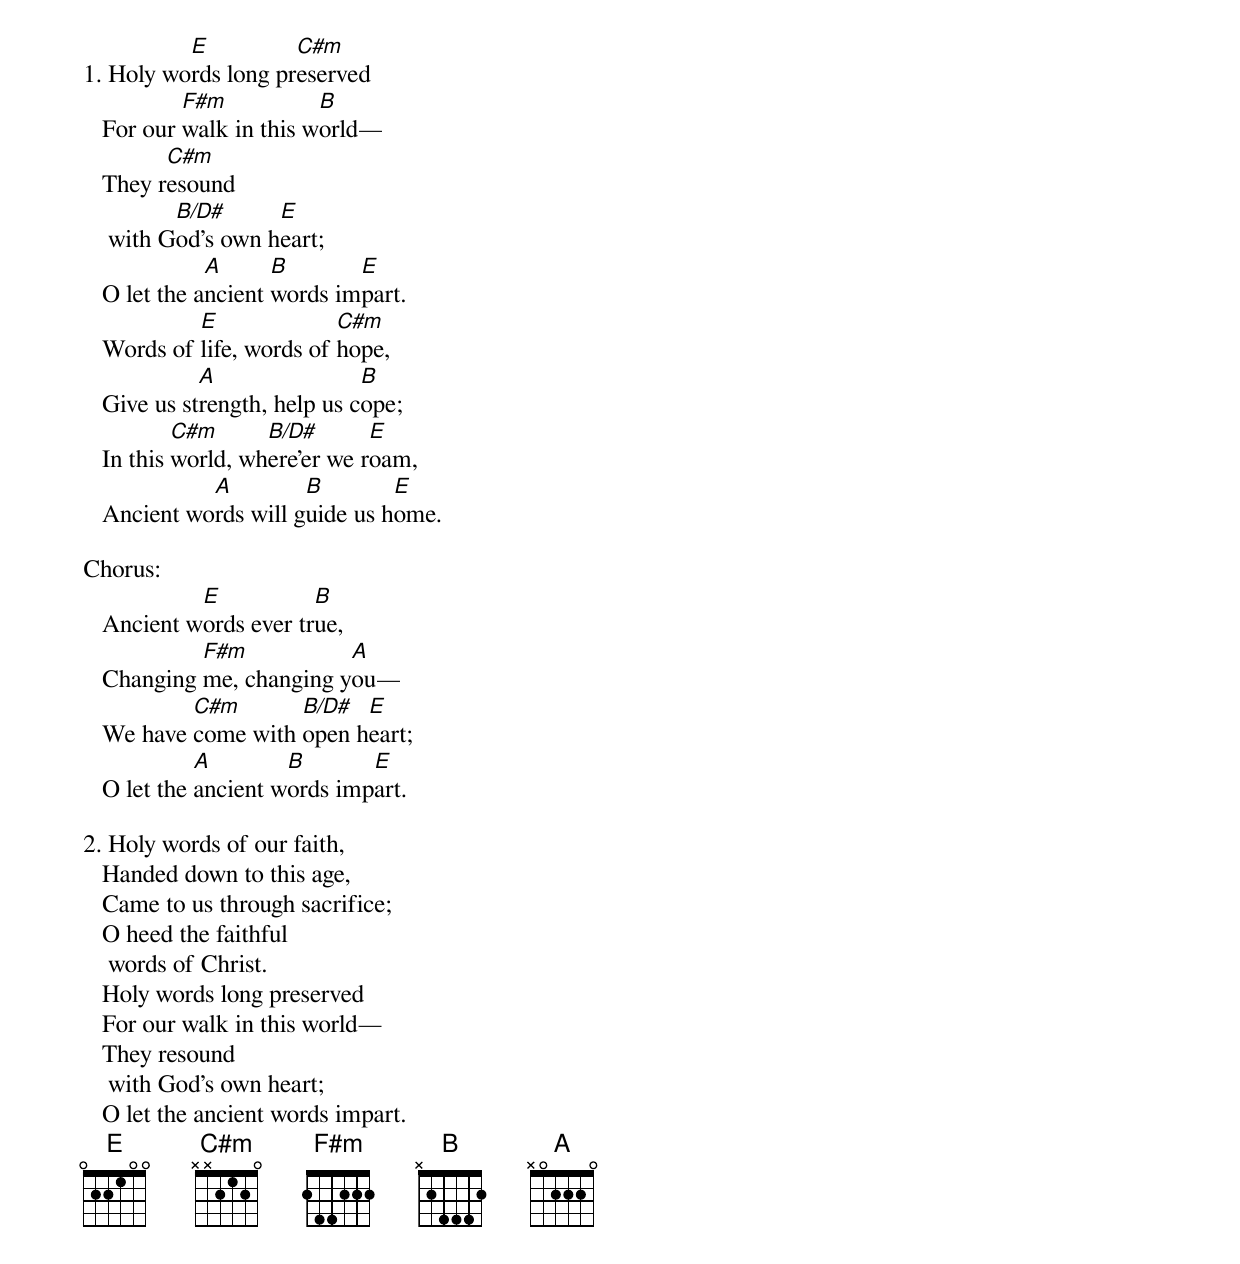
          E          C#m
1. Holy words long preserved
           F#m           B
   For our walk in this world—
         C#m
   They resound
          B/D#      E
    with God’s own heart;
              A      B       E
   O let the ancient words impart.
            E              C#m
   Words of life, words of hope,
             A                B
   Give us strength, help us cope;
           C#m      B/D#       E
   In this world, where’er we roam,
             A         B        E
   Ancient words will guide us home.

Chorus:
            E           B
   Ancient words ever true,
            F#m           A
   Changing me, changing you—
           C#m       B/D#  E
   We have come with open heart;
             A        B       E
   O let the ancient words impart.

2. Holy words of our faith,
   Handed down to this age,
   Came to us through sacrifice;
   O heed the faithful
    words of Christ.
   Holy words long preserved
   For our walk in this world—
   They resound
    with God’s own heart;
   O let the ancient words impart.
